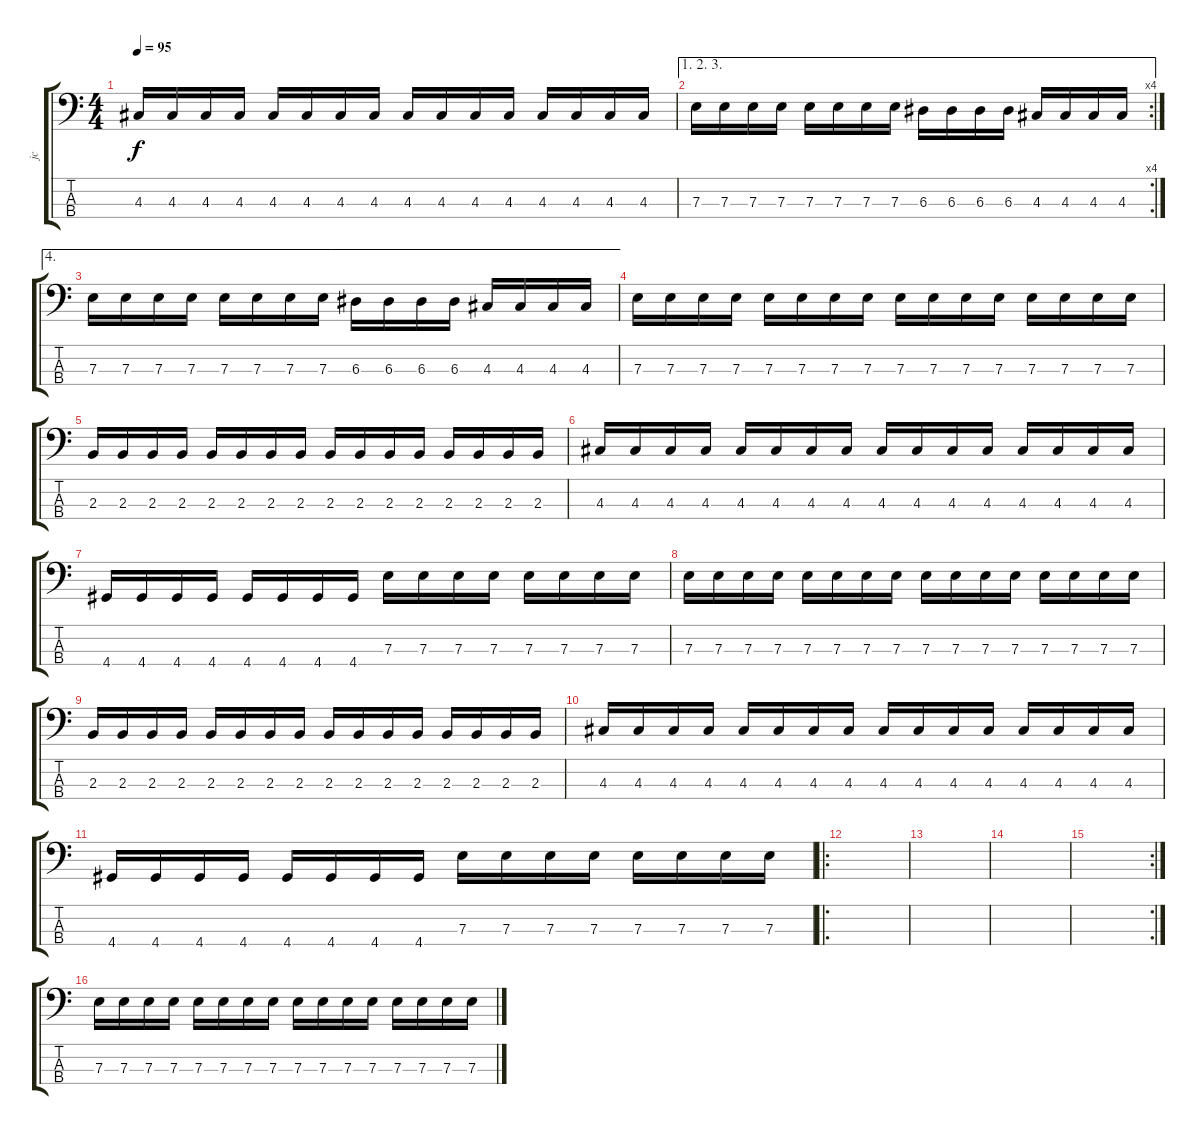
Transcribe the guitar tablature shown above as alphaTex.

\track ("jc" "jc") {instrument electricbassfinger}
\staff {score tabs}
\tuning (G2 D2 A1 E1) {hide}
\ts (4 4)
\tempo 95
\clef f4
\ks c
4.3.16{dy f} 4.3.16 4.3.16 4.3.16 4.3.16 4.3.16 4.3.16 4.3.16 4.3.16 4.3.16 4.3.16 4.3.16 4.3.16 4.3.16 4.3.16 4.3.16 |
\ae (1 2 3)
\rc 4
7.3.16 7.3.16 7.3.16 7.3.16 7.3.16 7.3.16 7.3.16 7.3.16 6.3.16 6.3.16 6.3.16 6.3.16 4.3.16 4.3.16 4.3.16 4.3.16 |
\ae 4
7.3.16 7.3.16 7.3.16 7.3.16 7.3.16 7.3.16 7.3.16 7.3.16 6.3.16 6.3.16 6.3.16 6.3.16 4.3.16 4.3.16 4.3.16 4.3.16 |
7.3.16 7.3.16 7.3.16 7.3.16 7.3.16 7.3.16 7.3.16 7.3.16 7.3.16 7.3.16 7.3.16 7.3.16 7.3.16 7.3.16 7.3.16 7.3.16 |
2.3.16 2.3.16 2.3.16 2.3.16 2.3.16 2.3.16 2.3.16 2.3.16 2.3.16 2.3.16 2.3.16 2.3.16 2.3.16 2.3.16 2.3.16 2.3.16 |
4.3.16 4.3.16 4.3.16 4.3.16 4.3.16 4.3.16 4.3.16 4.3.16 4.3.16 4.3.16 4.3.16 4.3.16 4.3.16 4.3.16 4.3.16 4.3.16 |
4.4.16 4.4.16 4.4.16 4.4.16 4.4.16 4.4.16 4.4.16 4.4.16 7.3.16 7.3.16 7.3.16 7.3.16 7.3.16 7.3.16 7.3.16 7.3.16 |
7.3.16 7.3.16 7.3.16 7.3.16 7.3.16 7.3.16 7.3.16 7.3.16 7.3.16 7.3.16 7.3.16 7.3.16 7.3.16 7.3.16 7.3.16 7.3.16 |
2.3.16 2.3.16 2.3.16 2.3.16 2.3.16 2.3.16 2.3.16 2.3.16 2.3.16 2.3.16 2.3.16 2.3.16 2.3.16 2.3.16 2.3.16 2.3.16 |
4.3.16 4.3.16 4.3.16 4.3.16 4.3.16 4.3.16 4.3.16 4.3.16 4.3.16 4.3.16 4.3.16 4.3.16 4.3.16 4.3.16 4.3.16 4.3.16 |
4.4.16 4.4.16 4.4.16 4.4.16 4.4.16 4.4.16 4.4.16 4.4.16 7.3.16 7.3.16 7.3.16 7.3.16 7.3.16 7.3.16 7.3.16 7.3.16 |
\ro
|
|
|
\rc 2
|
7.3.16 7.3.16 7.3.16 7.3.16 7.3.16 7.3.16 7.3.16 7.3.16 7.3.16 7.3.16 7.3.16 7.3.16 7.3.16 7.3.16 7.3.16 7.3.16
